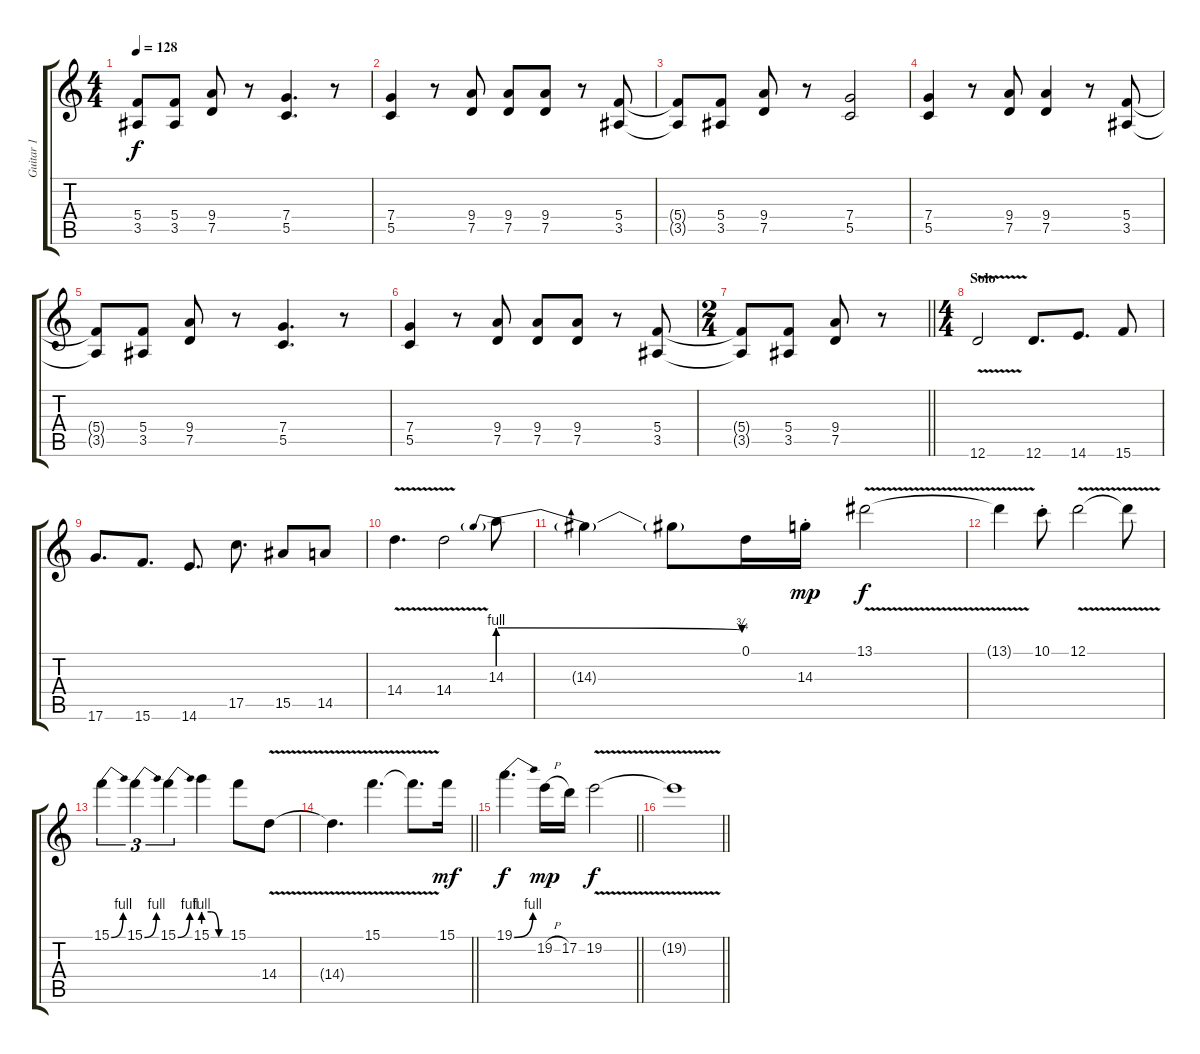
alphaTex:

\track ("Guitar 1" "Guitar 1") {instrument distortionguitar}
\staff {score tabs}
\tuning (D4 A3 F3 C3 G2 D2) {hide}
\ts (4 4)
\tempo 128
\clef g2
\ks c
(5.4{t} 3.5{t}).8{dy f} (5.4 3.5).8 (9.4 7.5).8 r.8 (7.4 5.5).4{d} r.8 |
(7.4 5.5).4 r.8 (9.4 7.5).8 (9.4 7.5).8 (9.4 7.5).8 r.8 (5.4 3.5).8 |
(5.4{t} 3.5{t}).8 (5.4 3.5).8 (9.4 7.5).8 r.8 (7.4 5.5).2 |
(7.4 5.5).4 r.8 (9.4 7.5).8 (9.4 7.5).4 r.8 (5.4 3.5).8 |
(5.4{t} 3.5{t}).8 (5.4 3.5).8 (9.4 7.5).8 r.8 (7.4 5.5).4{d} r.8 |
(7.4 5.5).4 r.8 (9.4 7.5).8 (9.4 7.5).8 (9.4 7.5).8 r.8 (5.4 3.5).8 |
\ts (2 4)
\barLineRight lightlight
(5.4{t} 3.5{t}).8 (5.4 3.5).8 (9.4 7.5).8 r.8 |
\ts (4 4)
\section ("" "Solo")
12.6{v}.2{volume 16 instrument distortionguitar} 12.6.8{d} 14.6.8{d} 15.6.8 |
17.6.8{d} 15.6.8{d} 14.6.8{d} 17.5.8{d} 15.5.8 14.5.8 |
14.4{v}.4{d} 14.4{v}.2 14.3{be (prebendrelease 0 4 60 3)}.8 |
14.3{t}.4 14.3{t}.8 0.1.16 14.3{st}.16{dy mp} 13.1{v}.2{dy f} |
13.1{v t}.4 10.1{st}.8 12.1{v}.2 12.1{t}.8 |
15.1{be (bend 0 0 60 4)}.4{tu (3 2)} 15.1{be (bend 0 0 60 4)}.4{tu (3 2)} 15.1{be (bend 0 0 60 4)}.4{tu (3 2)} 15.1{be (custom 0 4 20 4 40 0 60 0)}.4 15.1.8 14.4{v}.8 |
\barLineRight lightlight
14.4{v t}.4{d} 15.1{v}.4{d} 15.1{t}.8{d} 15.1.16{dy mf} |
\barLineRight lightlight
19.1{be (bend 0 0 60 4)}.4{d dy f} 19.2{h}.16{dy mp} 17.2.16 19.2{v}.2{dy f} |
\barLineRight lightlight
19.2{t}.1
